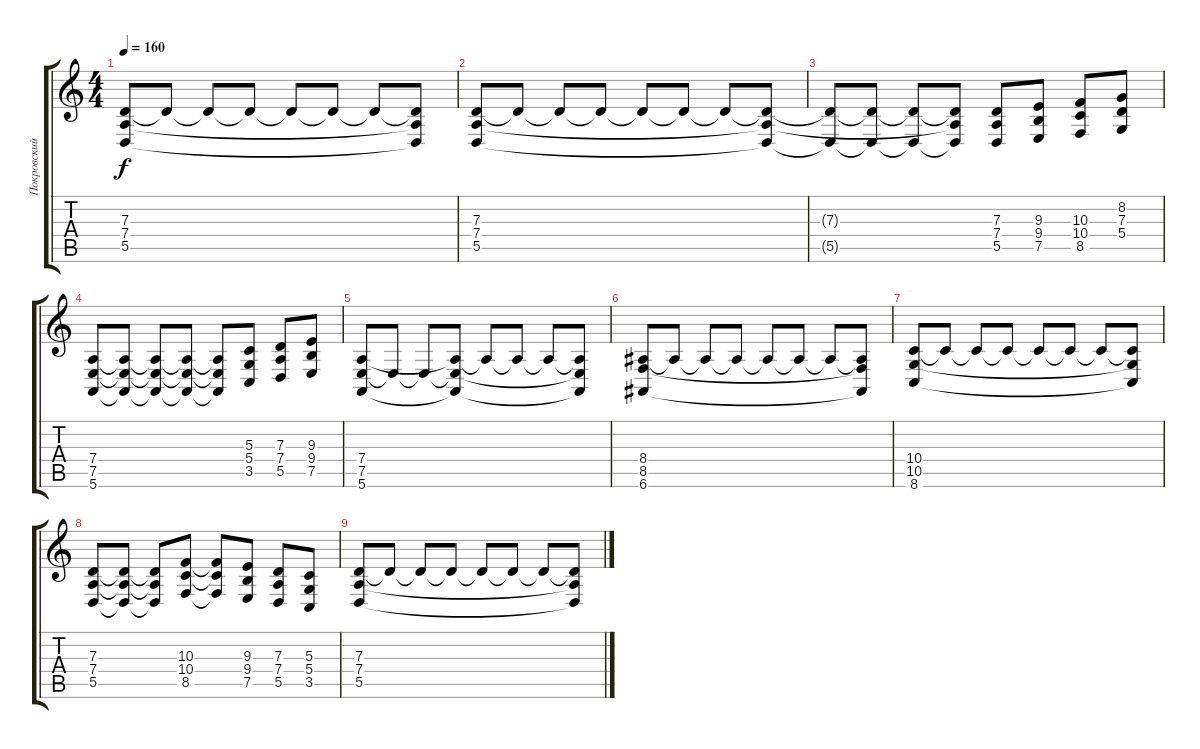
\track ("Покровский (Synth 1)" "Покровский") {instrument churchorgan}
\staff {score tabs}
\tuning (E4 B3 G3 D3 A2 E2) {hide}
\ts (4 4)
\tempo 160
\clef g2
\ks c
(7.3 7.4 5.5).8{dy f} 7.3{t}.8 7.3{t}.8 7.3{t}.8 7.3{t}.8 7.3{t}.8 7.3{t}.8 (7.3{t} 7.4{t} 5.5{t}).8 |
(7.3 7.4 5.5).8{instrument synthstrings1} 7.3{t}.8 7.3{t}.8 7.3{t}.8 7.3{t}.8 7.3{t}.8 7.3{t}.8 (7.3{t} 7.4{t} 5.5{t}).8 |
(7.3{t} 5.5{t}).8 (7.3{t} 5.5{t}).8 (7.3{t} 5.5{t}).8 (7.3{t} 7.4{t} 5.5{t}).8 (7.3 7.4 5.5).8 (9.3 9.4 7.5).8 (10.3 10.4 8.5).8 (8.2 7.3 5.4).8 |
(7.4 7.5 5.6).8 (7.4{t} 7.5{t} 5.6{t}).8 (7.4{t} 7.5{t} 5.6{t}).8 (7.4{t} 7.5{t} 5.6{t}).8 (7.4{t} 7.5{t} 5.6{t}).8 (5.3 5.4 3.5).8 (7.3 7.4 5.5).8 (9.3 9.4 7.5).8 |
(7.4 7.5 5.6).8 7.5{t}.8 7.5{t}.8 (7.4{t} 7.5{t} 5.6{t}).8 7.4{t}.8 7.4{t}.8 7.4{t}.8 (7.4{t} 7.5{t} 5.6{t}).8 |
(8.4 8.5 6.6).8 8.4{t}.8 8.4{t}.8 8.4{t}.8 8.4{t}.8 8.4{t}.8 8.4{t}.8 (8.4{t} 8.5{t} 6.6{t}).8 |
(10.4 10.5 8.6).8 10.4{t}.8 10.4{t}.8 10.4{t}.8 10.4{t}.8 10.4{t}.8 10.4{t}.8 (10.4{t} 10.5{t} 8.6{t}).8 |
(7.3 7.4 5.5).8 (7.3{t} 7.4{t} 5.5{t}).8 (7.3{t} 7.4{t} 5.5{t}).8 (10.3 10.4 8.5).8 (10.3{t} 10.4{t} 8.5{t}).8 (9.3 9.4 7.5).8 (7.3 7.4 5.5).8 (5.3 5.4 3.5).8 |
(7.3 7.4 5.5).8 7.3{t}.8 7.3{t}.8 7.3{t}.8 7.3{t}.8 7.3{t}.8 7.3{t}.8 (7.3{t} 7.4{t} 5.5{t}).8
